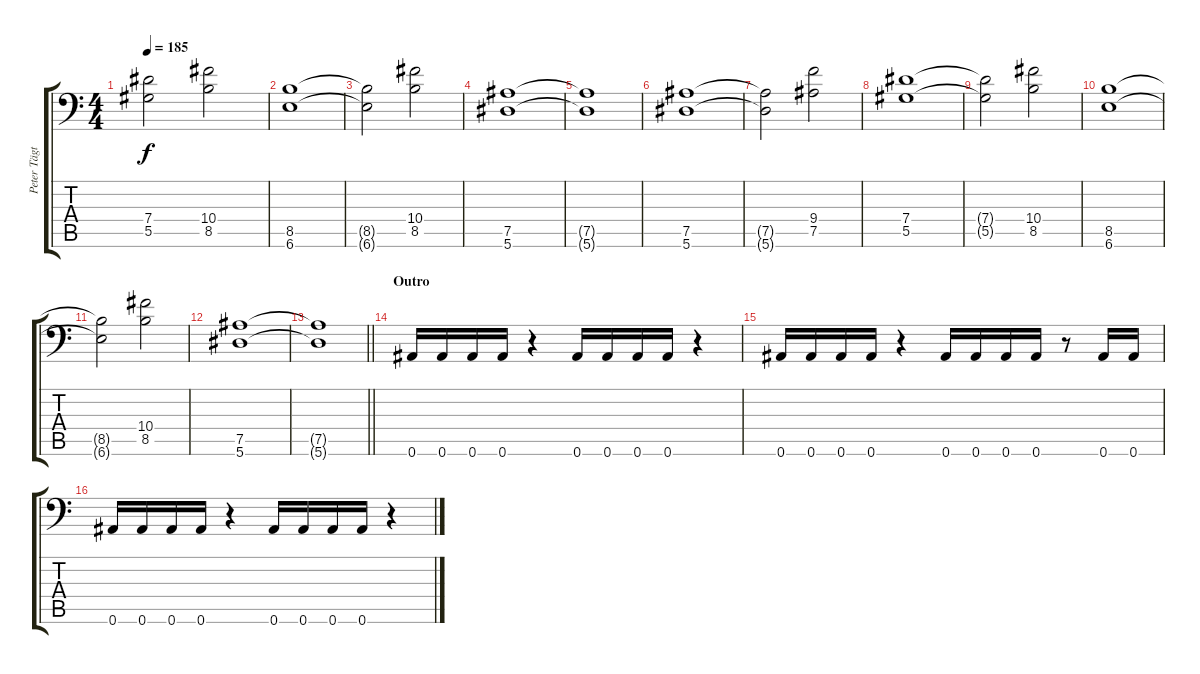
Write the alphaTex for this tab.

\track ("Peter Tägtgren " "Peter Tägt") {instrument distortionguitar}
\staff {score tabs}
\tuning (Bb3 F3 Db3 Ab2 Eb2 Bb1) {hide}
\ts (4 4)
\tempo 185
\clef f4
\ks c
(7.4{t} 5.5{t}).2{dy f} (10.4 8.5).2 |
(8.5 6.6).1 |
(8.5{t} 6.6{t}).2 (10.4 8.5).2 |
(7.5 5.6).1 |
(7.5{t} 5.6{t}).1 |
(7.5 5.6).1 |
(7.5{t} 5.6{t}).2 (9.4 7.5).2 |
(7.4 5.5).1 |
(7.4{t} 5.5{t}).2 (10.4 8.5).2 |
(8.5 6.6).1 |
(8.5{t} 6.6{t}).2 (10.4 8.5).2 |
(7.5 5.6).1 |
\barLineRight lightlight
(7.5{t} 5.6{t}).1 |
\section ("" "Outro")
0.6.16 0.6.16 0.6.16 0.6.16 r.4 0.6.16 0.6.16 0.6.16 0.6.16 r.4 |
0.6.16 0.6.16 0.6.16 0.6.16 r.4 0.6.16 0.6.16 0.6.16 0.6.16 r.8 0.6.16 0.6.16 |
0.6.16 0.6.16 0.6.16 0.6.16 r.4 0.6.16 0.6.16 0.6.16 0.6.16 r.4
